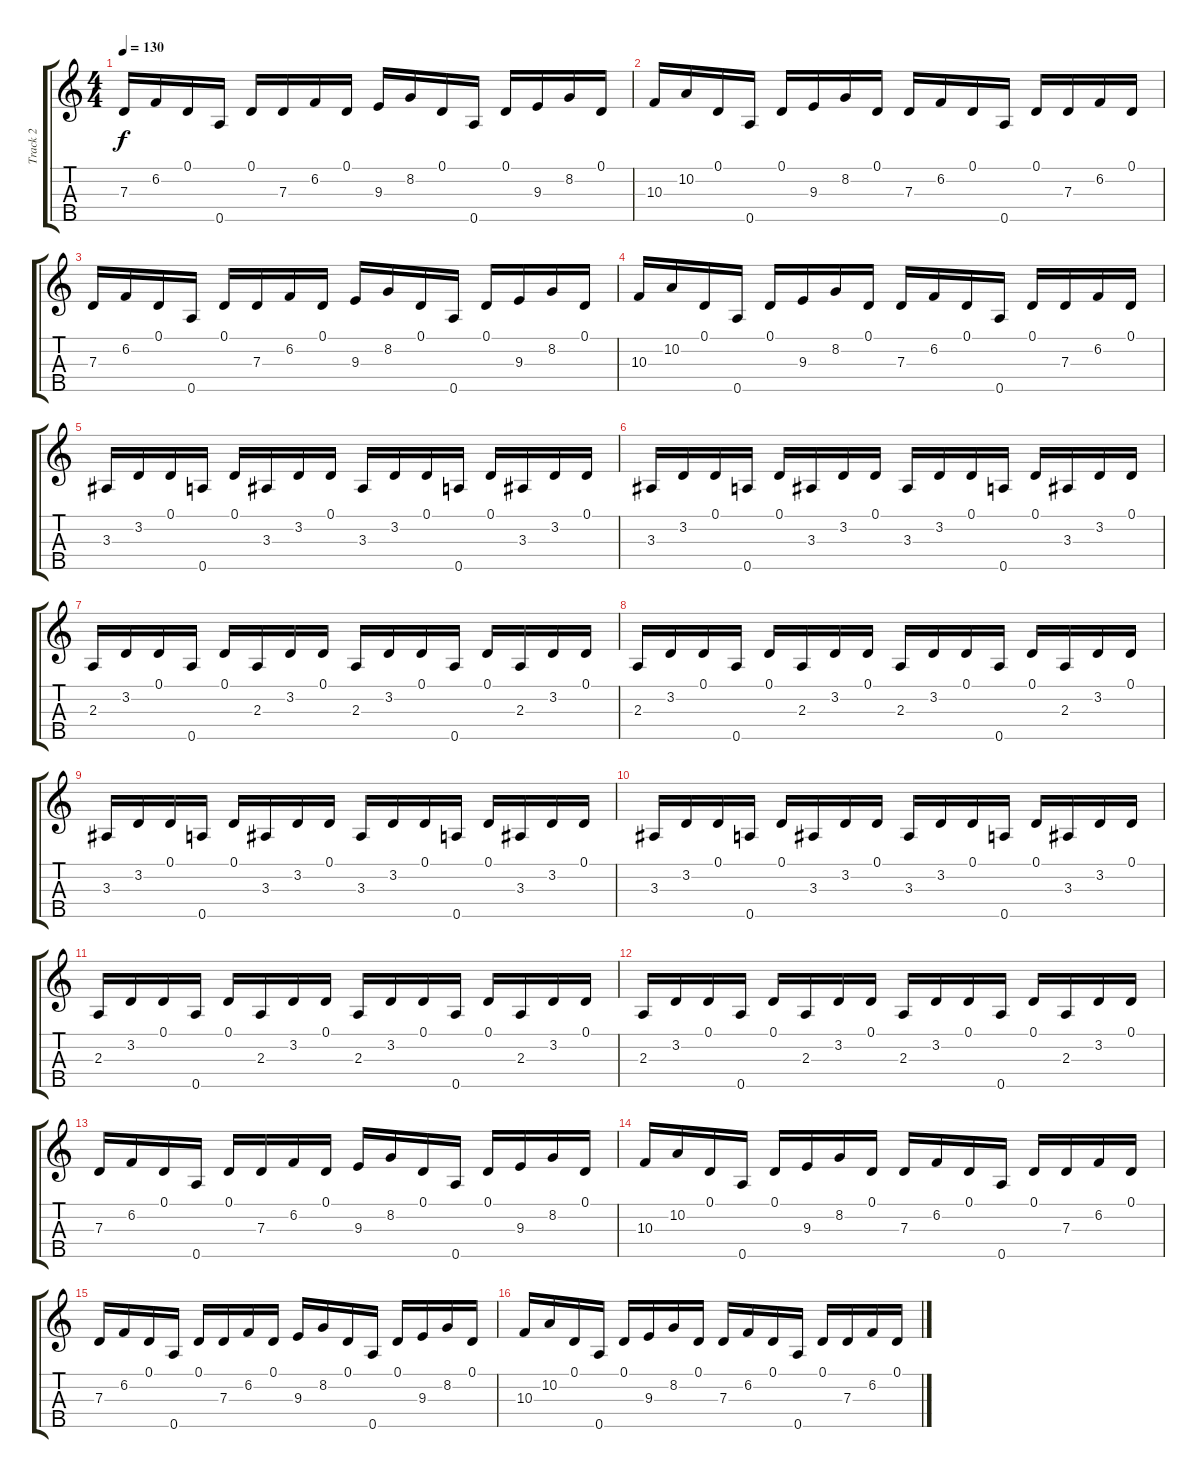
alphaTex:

\track ("Track 2" "Track 2") {instrument banjo}
\staff {score tabs}
\tuning (D3 B2 G2 D2 A2) {hide}
\displaytranspose 12
\ts (4 4)
\tempo 130
\clef g2
\ks c
7.3.16{dy f} 6.2.16 0.1.16 0.5.16 0.1.16 7.3.16 6.2.16 0.1.16 9.3.16 8.2.16 0.1.16 0.5.16 0.1.16 9.3.16 8.2.16 0.1.16 |
10.3.16 10.2.16 0.1.16 0.5.16 0.1.16 9.3.16 8.2.16 0.1.16 7.3.16 6.2.16 0.1.16 0.5.16 0.1.16 7.3.16 6.2.16 0.1.16 |
7.3.16 6.2.16 0.1.16 0.5.16 0.1.16 7.3.16 6.2.16 0.1.16 9.3.16 8.2.16 0.1.16 0.5.16 0.1.16 9.3.16 8.2.16 0.1.16 |
10.3.16 10.2.16 0.1.16 0.5.16 0.1.16 9.3.16 8.2.16 0.1.16 7.3.16 6.2.16 0.1.16 0.5.16 0.1.16 7.3.16 6.2.16 0.1.16 |
3.3.16 3.2.16 0.1.16 0.5.16 0.1.16 3.3.16 3.2.16 0.1.16 3.3.16 3.2.16 0.1.16 0.5.16 0.1.16 3.3.16 3.2.16 0.1.16 |
3.3.16 3.2.16 0.1.16 0.5.16 0.1.16 3.3.16 3.2.16 0.1.16 3.3.16 3.2.16 0.1.16 0.5.16 0.1.16 3.3.16 3.2.16 0.1.16 |
2.3.16 3.2.16 0.1.16 0.5.16 0.1.16 2.3.16 3.2.16 0.1.16 2.3.16 3.2.16 0.1.16 0.5.16 0.1.16 2.3.16 3.2.16 0.1.16 |
2.3.16 3.2.16 0.1.16 0.5.16 0.1.16 2.3.16 3.2.16 0.1.16 2.3.16 3.2.16 0.1.16 0.5.16 0.1.16 2.3.16 3.2.16 0.1.16 |
3.3.16 3.2.16 0.1.16 0.5.16 0.1.16 3.3.16 3.2.16 0.1.16 3.3.16 3.2.16 0.1.16 0.5.16 0.1.16 3.3.16 3.2.16 0.1.16 |
3.3.16 3.2.16 0.1.16 0.5.16 0.1.16 3.3.16 3.2.16 0.1.16 3.3.16 3.2.16 0.1.16 0.5.16 0.1.16 3.3.16 3.2.16 0.1.16 |
2.3.16 3.2.16 0.1.16 0.5.16 0.1.16 2.3.16 3.2.16 0.1.16 2.3.16 3.2.16 0.1.16 0.5.16 0.1.16 2.3.16 3.2.16 0.1.16 |
2.3.16 3.2.16 0.1.16 0.5.16 0.1.16 2.3.16 3.2.16 0.1.16 2.3.16 3.2.16 0.1.16 0.5.16 0.1.16 2.3.16 3.2.16 0.1.16 |
7.3.16 6.2.16 0.1.16 0.5.16 0.1.16 7.3.16 6.2.16 0.1.16 9.3.16 8.2.16 0.1.16 0.5.16 0.1.16 9.3.16 8.2.16 0.1.16 |
10.3.16 10.2.16 0.1.16 0.5.16 0.1.16 9.3.16 8.2.16 0.1.16 7.3.16 6.2.16 0.1.16 0.5.16 0.1.16 7.3.16 6.2.16 0.1.16 |
7.3.16 6.2.16 0.1.16 0.5.16 0.1.16 7.3.16 6.2.16 0.1.16 9.3.16 8.2.16 0.1.16 0.5.16 0.1.16 9.3.16 8.2.16 0.1.16 |
10.3.16 10.2.16 0.1.16 0.5.16 0.1.16 9.3.16 8.2.16 0.1.16 7.3.16 6.2.16 0.1.16 0.5.16 0.1.16 7.3.16 6.2.16 0.1.16
